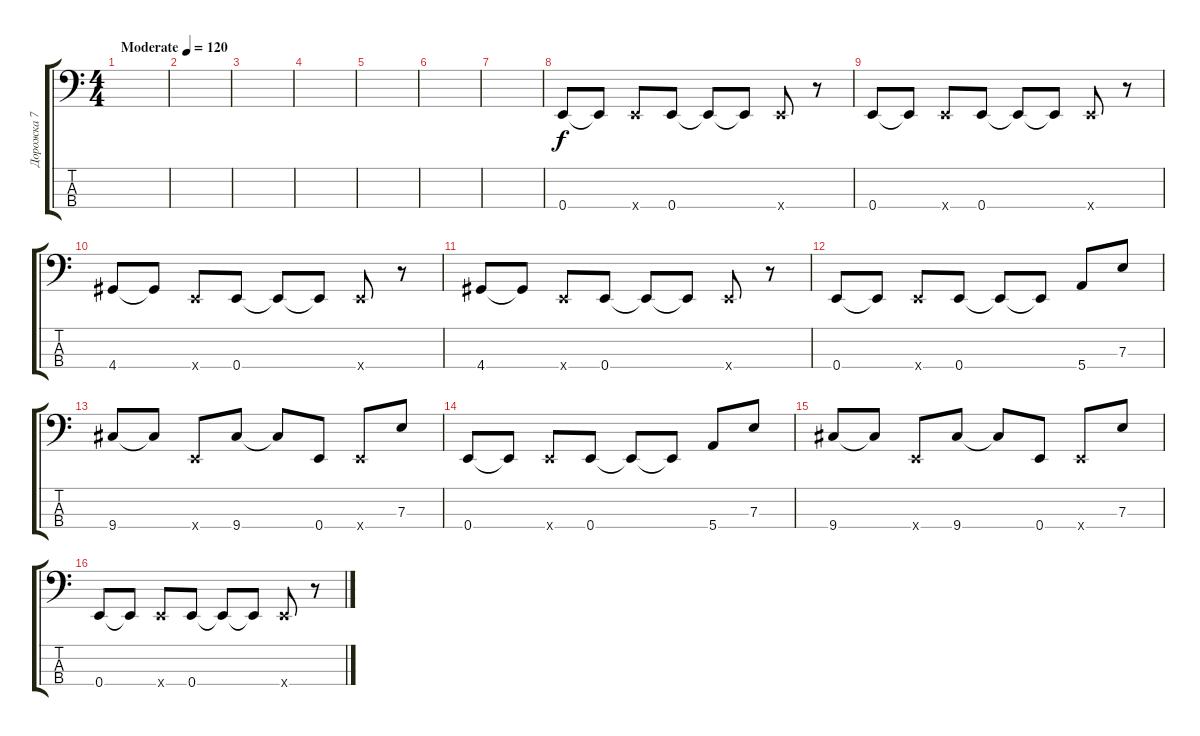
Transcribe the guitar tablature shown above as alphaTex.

\track ("Дорожка 7" "Дорожка 7") {instrument electricbasspick}
\staff {score tabs}
\tuning (G2 D2 A1 E1) {hide}
\ts (4 4)
\tempo (120 "Moderate")
\clef f4
\ks c
|
|
|
|
|
|
|
0.4.8 0.4{t}.8 0.4{x}.8 0.4.8 0.4{t}.8 0.4{t}.8 0.4{x}.8 r.8 |
0.4.8 0.4{t}.8 0.4{x}.8 0.4.8 0.4{t}.8 0.4{t}.8 0.4{x}.8 r.8 |
4.4.8 4.4{t}.8 0.4{x}.8 0.4.8 0.4{t}.8 0.4{t}.8 0.4{x}.8 r.8 |
4.4.8 4.4{t}.8 0.4{x}.8 0.4.8 0.4{t}.8 0.4{t}.8 0.4{x}.8 r.8 |
0.4.8 0.4{t}.8 0.4{x}.8 0.4.8 0.4{t}.8 0.4{t}.8 5.4.8 7.3.8 |
9.4.8 9.4{t}.8 0.4{x}.8 9.4.8 9.4{t}.8 0.4.8 0.4{x}.8 7.3.8 |
0.4.8 0.4{t}.8 0.4{x}.8 0.4.8 0.4{t}.8 0.4{t}.8 5.4.8 7.3.8 |
9.4.8 9.4{t}.8 0.4{x}.8 9.4.8 9.4{t}.8 0.4.8 0.4{x}.8 7.3.8 |
0.4.8 0.4{t}.8 0.4{x}.8 0.4.8 0.4{t}.8 0.4{t}.8 0.4{x}.8 r.8
